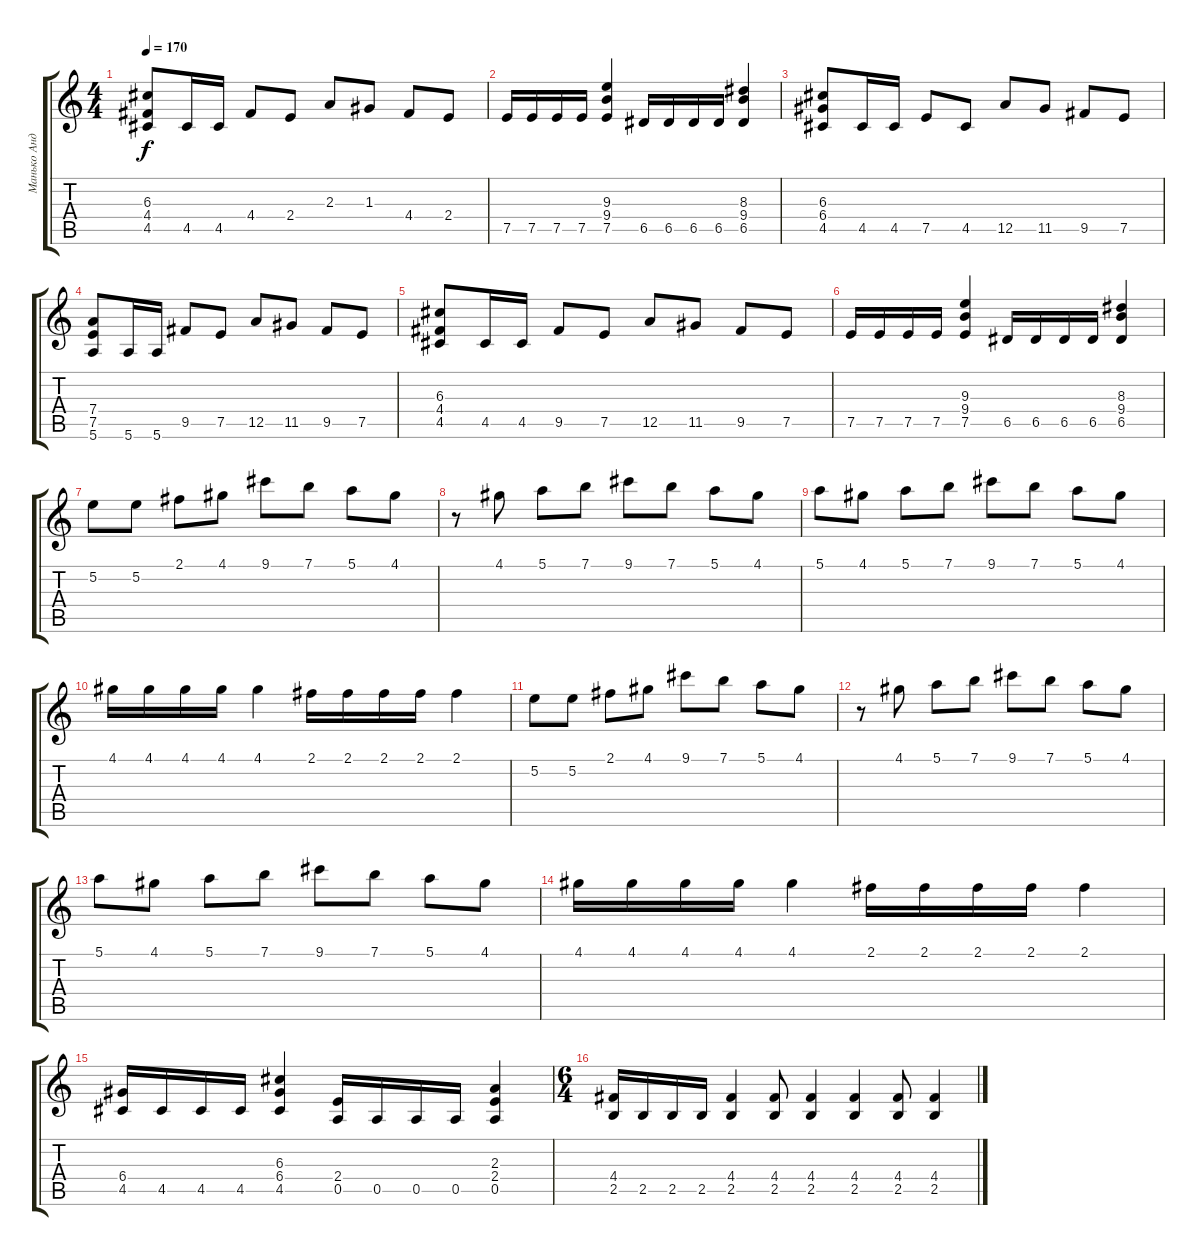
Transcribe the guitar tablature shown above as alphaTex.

\track ("Манько Андрей" "Манько Анд") {instrument distortionguitar}
\staff {score tabs}
\tuning (E4 B3 G3 D3 A2 E2) {hide}
\ts (4 4)
\tempo 170
\clef g2
\ks c
(6.3 4.4 4.5).8{dy f} 4.5.16 4.5.16 4.4.8 2.4.8 2.3.8 1.3.8 4.4.8 2.4.8 |
7.5.16 7.5.16 7.5.16 7.5.16 (9.3 9.4 7.5).4 6.5.16 6.5.16 6.5.16 6.5.16 (8.3 9.4 6.5).4 |
(6.3 6.4 4.5).8 4.5.16 4.5.16 7.5.8 4.5.8 12.5.8 11.5.8 9.5.8 7.5.8 |
(7.4 7.5 5.6).8 5.6.16 5.6.16 9.5.8 7.5.8 12.5.8 11.5.8 9.5.8 7.5.8 |
(6.3 4.4 4.5).8 4.5.16 4.5.16 9.5.8 7.5.8 12.5.8 11.5.8 9.5.8 7.5.8 |
7.5.16 7.5.16 7.5.16 7.5.16 (9.3 9.4 7.5).4 6.5.16 6.5.16 6.5.16 6.5.16 (8.3 9.4 6.5).4 |
5.2.8 5.2.8 2.1.8 4.1.8 9.1.8 7.1.8 5.1.8 4.1.8 |
r.8 4.1.8 5.1.8 7.1.8 9.1.8 7.1.8 5.1.8 4.1.8 |
5.1.8 4.1.8 5.1.8 7.1.8 9.1.8 7.1.8 5.1.8 4.1.8 |
4.1.16 4.1.16 4.1.16 4.1.16 4.1.4 2.1.16 2.1.16 2.1.16 2.1.16 2.1.4 |
5.2.8 5.2.8 2.1.8 4.1.8 9.1.8 7.1.8 5.1.8 4.1.8 |
r.8 4.1.8 5.1.8 7.1.8 9.1.8 7.1.8 5.1.8 4.1.8 |
5.1.8 4.1.8 5.1.8 7.1.8 9.1.8 7.1.8 5.1.8 4.1.8 |
4.1.16 4.1.16 4.1.16 4.1.16 4.1.4 2.1.16 2.1.16 2.1.16 2.1.16 2.1.4 |
(6.4 4.5).16 4.5.16 4.5.16 4.5.16 (6.3 6.4 4.5).4 (2.4 0.5).16 0.5.16 0.5.16 0.5.16 (2.3 2.4 0.5).4 |
\ts (6 4)
(4.4 2.5).16 2.5.16 2.5.16 2.5.16 (4.4 2.5).4 (4.4 2.5).8 (4.4 2.5).4 (4.4 2.5).4 (4.4 2.5).8 (4.4 2.5).4
